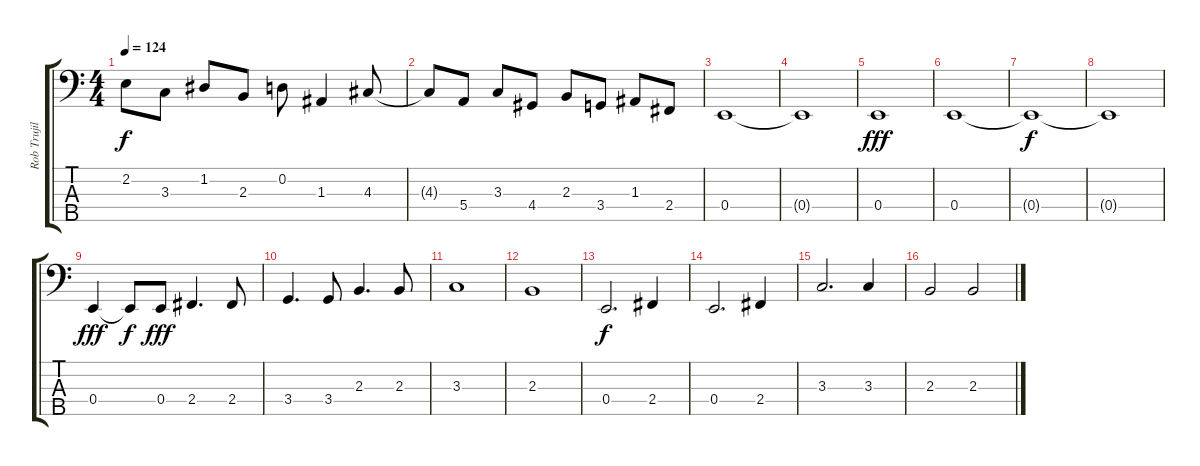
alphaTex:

\track ("Rob Trujilo" "Rob Trujil") {instrument electricbassfinger}
\staff {score tabs}
\tuning (G2 D2 A1 E1 B0) {hide}
\ts (4 4)
\tempo 124
\clef f4
\ks c
2.2{t}.8{dy f} 3.3.8 1.2.8 2.3.8 0.2.8 1.3.4 4.3.8 |
4.3{t}.8 5.4.8 3.3.8 4.4.8 2.3.8 3.4.8 1.3.8 2.4.8 |
0.4.1 |
0.4{t}.1 |
0.4.1{dy fff} |
0.4.1 |
0.4{t}.1{dy f} |
0.4{t}.1 |
0.4.4{dy fff} 0.4{t}.8{dy f} 0.4.8{dy fff} 2.4.4{d} 2.4.8 |
3.4.4{d} 3.4.8 2.3.4{d} 2.3.8 |
3.3.1 |
2.3.1 |
0.4.2{d dy f} 2.4.4 |
0.4.2{d} 2.4.4 |
3.3.2{d} 3.3.4 |
2.3.2 2.3.2
